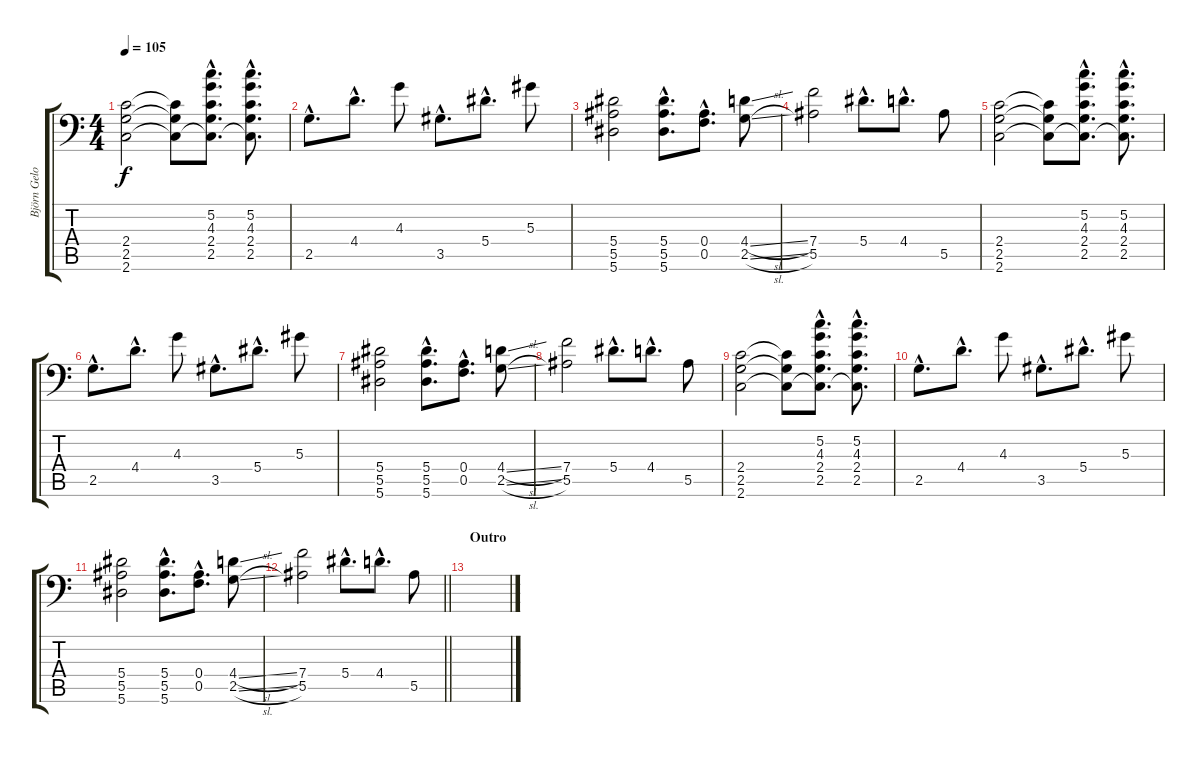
\track ("Björn Gelotte" "Björn Gelo") {instrument distortionguitar}
\staff {score tabs}
\tuning (C4 G3 Eb3 Bb2 F2 Bb1) {hide}
\ts (4 4)
\tempo 105
\clef f4
\ks c
(2.4 2.5 2.6).2{dy f} (2.4{t} 2.5{t} 2.6{t}).8 (5.2{hac} 4.3{hac} 2.4{hac} 2.5{hac} 2.6{hac t}).8{d} (5.2{hac} 4.3{hac} 2.4{hac} 2.5{hac} 2.6{hac t}).8{d} |
2.5{hac}.8{d} 4.4{hac}.8{d} 4.3.8 3.5{hac}.8{d} 5.4{hac}.8{d} 5.3.8 |
(5.4 5.5 5.6).2 (5.4{hac} 5.5{hac} 5.6{hac}).8{d} (0.4{hac} 0.5{hac}).8{d} (4.4{sl} 2.5{sl}).8 |
(7.4 5.5).2 5.4{hac}.8{d} 4.4{hac}.8{d} 5.5.8 |
(2.4 2.5 2.6).2 (2.4{t} 2.5{t} 2.6{t}).8 (5.2{hac} 4.3{hac} 2.4{hac} 2.5{hac} 2.6{hac t}).8{d} (5.2{hac} 4.3{hac} 2.4{hac} 2.5{hac} 2.6{hac t}).8{d} |
2.5{hac}.8{d} 4.4{hac}.8{d} 4.3.8 3.5{hac}.8{d} 5.4{hac}.8{d} 5.3.8 |
(5.4 5.5 5.6).2 (5.4{hac} 5.5{hac} 5.6{hac}).8{d} (0.4{hac} 0.5{hac}).8{d} (4.4{sl} 2.5{sl}).8 |
(7.4 5.5).2 5.4{hac}.8{d} 4.4{hac}.8{d} 5.5.8 |
(2.4 2.5 2.6).2 (2.4{t} 2.5{t} 2.6{t}).8 (5.2{hac} 4.3{hac} 2.4{hac} 2.5{hac} 2.6{hac t}).8{d} (5.2{hac} 4.3{hac} 2.4{hac} 2.5{hac} 2.6{hac t}).8{d} |
2.5{hac}.8{d} 4.4{hac}.8{d} 4.3.8 3.5{hac}.8{d} 5.4{hac}.8{d} 5.3.8 |
(5.4 5.5 5.6).2 (5.4{hac} 5.5{hac} 5.6{hac}).8{d} (0.4{hac} 0.5{hac}).8{d} (4.4{sl} 2.5{sl}).8 |
\barLineRight lightlight
(7.4 5.5).2 5.4{hac}.8{d} 4.4{hac}.8{d} 5.5.8 |
\section ("" "Outro")
